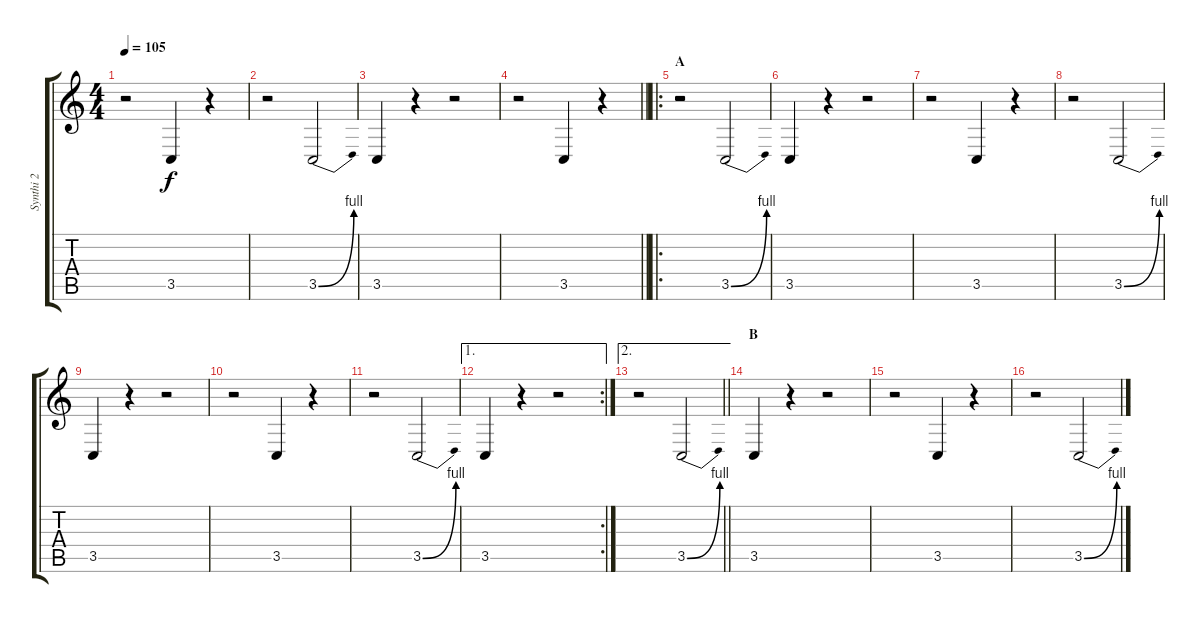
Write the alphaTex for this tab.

\track ("Synthi 2" "Synthi 2") {instrument pad5bowed}
\staff {score tabs}
\tuning (E4 B3 G3 D3 A2 E2) {hide}
\ts (4 4)
\tempo 105
\clef g2
\ks c
r.2{dy f} 3.5.4 r.4 |
r.2 3.5{be (bend 0 0 60 4)}.2 |
3.5.4 r.4 r.2 |
\barLineRight lightlight
r.2 3.5.4 r.4 |
\ro
\section ("" "A")
r.2 3.5{be (bend 0 0 60 4)}.2 |
3.5.4 r.4 r.2 |
r.2 3.5.4 r.4 |
r.2 3.5{be (bend 0 0 60 4)}.2 |
3.5.4 r.4 r.2 |
r.2 3.5.4 r.4 |
r.2 3.5{be (bend 0 0 60 4)}.2 |
\ae 1
\rc 2
3.5.4 r.4 r.2 |
\ae 2
\barLineRight lightlight
r.2 3.5{be (bend 0 0 60 4)}.2 |
\section ("" "B")
3.5.4 r.4 r.2 |
r.2 3.5.4 r.4 |
r.2 3.5{be (bend 0 0 60 4)}.2
